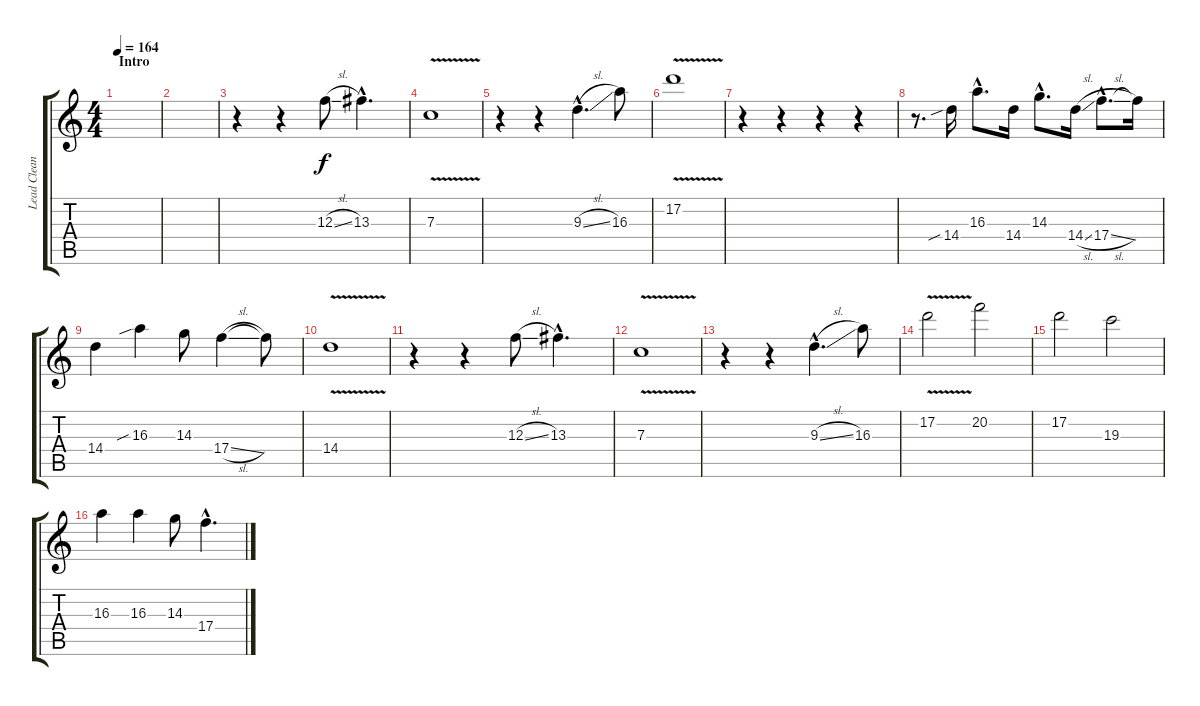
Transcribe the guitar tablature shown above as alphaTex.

\track ("Lead Clean" "Lead Clean") {instrument electricguitarjazz}
\staff {score tabs}
\tuning (D4 A3 F3 C3 G2 D2) {hide}
\ts (4 4)
\section ("" "Intro")
\tempo 164
\clef g2
\ks c
|
|
r.4 r.4 12.3{sl}.8 13.3{hac}.4{d} |
7.3{v}.1 |
r.4 r.4 9.3{sl hac}.4{d} 16.3.8 |
17.2{v}.1 |
r.4 r.4 r.4 r.4 |
r.8{d} 14.4{sib}.16 16.3{hac}.8{d} 14.4.16 14.3{hac}.8{d} 14.4{sl}.16 17.4{sl hac}.8{d} 17.4{t}.16 |
14.4.4 16.3{sib}.4 14.3.8 17.4{sl}.4 17.4{t}.8 |
14.4{v}.1 |
r.4 r.4 12.3{sl}.8 13.3{hac}.4{d} |
7.3{v}.1 |
r.4 r.4 9.3{sl hac}.4{d} 16.3.8 |
17.2{v}.2 20.2.2 |
17.2.2 19.3.2 |
16.3.4 16.3.4 14.3.8 17.4{sl hac}.4{d}
